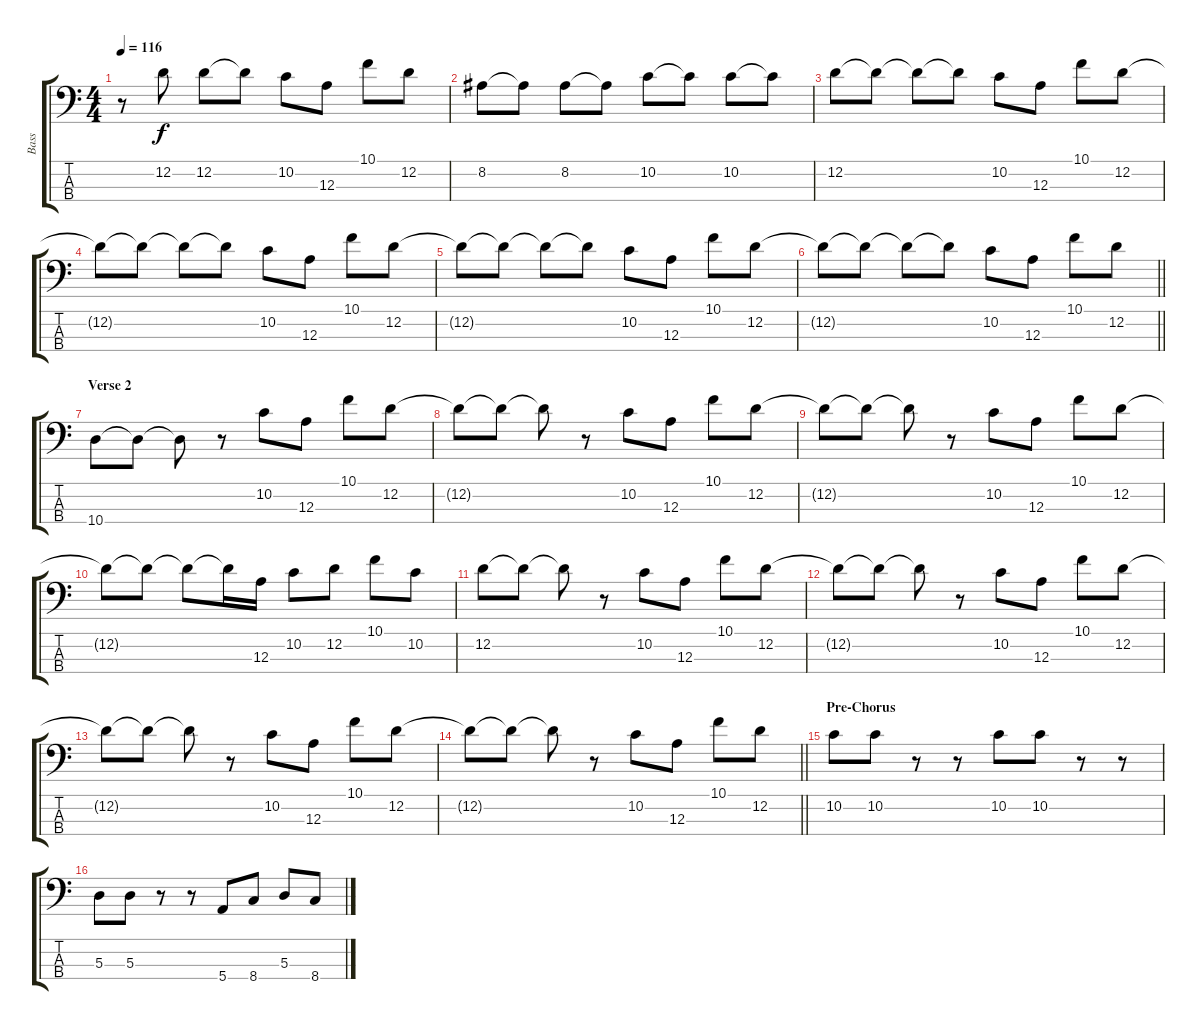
\track ("Bass" "Bass") {instrument electricbassfinger}
\staff {score tabs}
\tuning (G2 D2 A1 E1) {hide}
\ts (4 4)
\tempo 116
\clef f4
\ks c
r.8{dy f} 12.2.8 12.2.8 12.2{t}.8 10.2.8 12.3.8 10.1.8 12.2.8 |
8.2.8 8.2{t}.8 8.2.8 8.2{t}.8 10.2.8 10.2{t}.8 10.2.8 10.2{t}.8 |
12.2.8 12.2{t}.8 12.2{t}.8 12.2{t}.8 10.2.8 12.3.8 10.1.8 12.2.8 |
12.2{t}.8 12.2{t}.8 12.2{t}.8 12.2{t}.8 10.2.8 12.3.8 10.1.8 12.2.8 |
12.2{t}.8 12.2{t}.8 12.2{t}.8 12.2{t}.8 10.2.8 12.3.8 10.1.8 12.2.8 |
\barLineRight lightlight
12.2{t}.8 12.2{t}.8 12.2{t}.8 12.2{t}.8 10.2.8 12.3.8 10.1.8 12.2.8 |
\section ("" "Verse 2")
10.4.8 10.4{t}.8 10.4{t}.8 r.8 10.2.8 12.3.8 10.1.8 12.2.8 |
12.2{t}.8 12.2{t}.8 12.2{t}.8 r.8 10.2.8 12.3.8 10.1.8 12.2.8 |
12.2{t}.8 12.2{t}.8 12.2{t}.8 r.8 10.2.8 12.3.8 10.1.8 12.2.8 |
12.2{t}.8 12.2{t}.8 12.2{t}.8 12.2{t}.16 12.3.16 10.2.8 12.2.8 10.1.8 10.2.8 |
12.2.8 12.2{t}.8 12.2{t}.8 r.8 10.2.8 12.3.8 10.1.8 12.2.8 |
12.2{t}.8 12.2{t}.8 12.2{t}.8 r.8 10.2.8 12.3.8 10.1.8 12.2.8 |
12.2{t}.8 12.2{t}.8 12.2{t}.8 r.8 10.2.8 12.3.8 10.1.8 12.2.8 |
\barLineRight lightlight
12.2{t}.8 12.2{t}.8 12.2{t}.8 r.8 10.2.8 12.3.8 10.1.8 12.2.8 |
\section ("" "Pre-Chorus")
10.2.8 10.2.8 r.8 r.8 10.2.8 10.2.8 r.8 r.8 |
5.3.8 5.3.8 r.8 r.8 5.4.8 8.4.8 5.3.8 8.4.8
